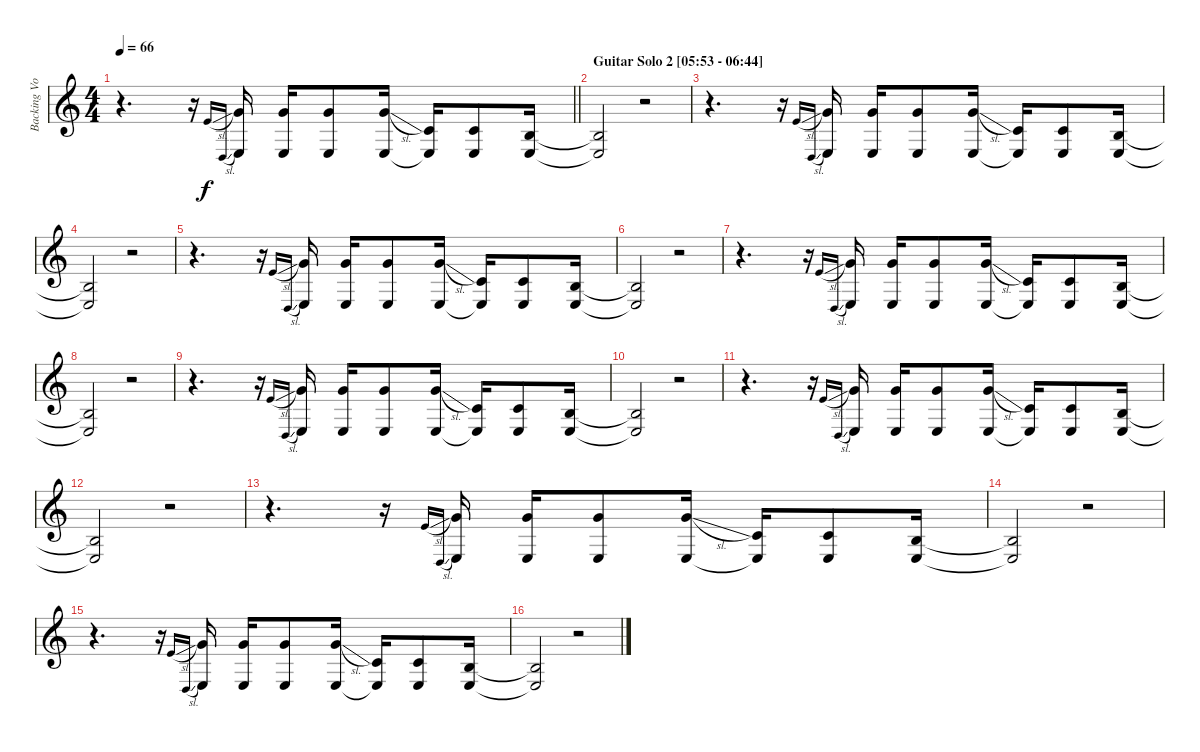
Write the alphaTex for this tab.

\track ("Backing Vocals" "Backing Vo") {instrument lead2sawtooth}
\staff {score}
\tuning (E4 B3 G3 D3 A2 E2 B1) {hide}
\ts (4 4)
\tempo 66
\clef g2
\barLineRight lightlight
\ks c
r.4{d dy f} r.16 14.4{sl}.16{gr onbeat} 5.5{sl}.16{gr onbeat} (17.4 7.5).16 (17.4 7.5).16 (17.4 7.5).8 (17.4{sl} 7.5).16 (10.4 7.5{t}).16 (10.4 7.5).8 (9.4 7.5).16 |
\section ("" "Guitar Solo 2 [05:53 - 06:44]")
(9.4{t} 7.5{t}).2 r.2 |
r.4{d} r.16 14.4{sl}.16{gr onbeat} 5.5{sl}.16{gr onbeat} (17.4 7.5).16 (17.4 7.5).16 (17.4 7.5).8 (17.4{sl} 7.5).16 (10.4 7.5{t}).16 (10.4 7.5).8 (9.4 7.5).16 |
(9.4{t} 7.5{t}).2 r.2 |
r.4{d} r.16 14.4{sl}.16{gr onbeat} 5.5{sl}.16{gr onbeat} (17.4 7.5).16 (17.4 7.5).16 (17.4 7.5).8 (17.4{sl} 7.5).16 (10.4 7.5{t}).16 (10.4 7.5).8 (9.4 7.5).16 |
(9.4{t} 7.5{t}).2{volume 5} r.2 |
r.4{d} r.16 14.4{sl}.16{gr onbeat} 5.5{sl}.16{gr onbeat} (17.4 7.5).16 (17.4 7.5).16 (17.4 7.5).8 (17.4{sl} 7.5).16 (10.4 7.5{t}).16 (10.4 7.5).8 (9.4 7.5).16 |
(9.4{t} 7.5{t}).2 r.2 |
r.4{d} r.16 14.4{sl}.16{gr onbeat} 5.5{sl}.16{gr onbeat} (17.4 7.5).16 (17.4 7.5).16 (17.4 7.5).8 (17.4{sl} 7.5).16 (10.4 7.5{t}).16 (10.4 7.5).8 (9.4 7.5).16 |
(9.4{t} 7.5{t}).2{volume 2} r.2 |
r.4{d} r.16 14.4{sl}.16{gr onbeat} 5.5{sl}.16{gr onbeat} (17.4 7.5).16 (17.4 7.5).16 (17.4 7.5).8 (17.4{sl} 7.5).16 (10.4 7.5{t}).16 (10.4 7.5).8 (9.4 7.5).16 |
(9.4{t} 7.5{t}).2 r.2 |
r.4{d} r.16 14.4{sl}.16{gr onbeat} 5.5{sl}.16{gr onbeat} (17.4 7.5).16 (17.4 7.5).16 (17.4 7.5).8 (17.4{sl} 7.5).16 (10.4 7.5{t}).16 (10.4 7.5).8 (9.4 7.5).16 |
(9.4{t} 7.5{t}).2 r.2{volume 0} |
r.4{d} r.16 14.4{sl}.16{gr onbeat} 5.5{sl}.16{gr onbeat} (17.4 7.5).16 (17.4 7.5).16 (17.4 7.5).8 (17.4{sl} 7.5).16 (10.4 7.5{t}).16 (10.4 7.5).8 (9.4 7.5).16 |
(9.4{t} 7.5{t}).2 r.2
